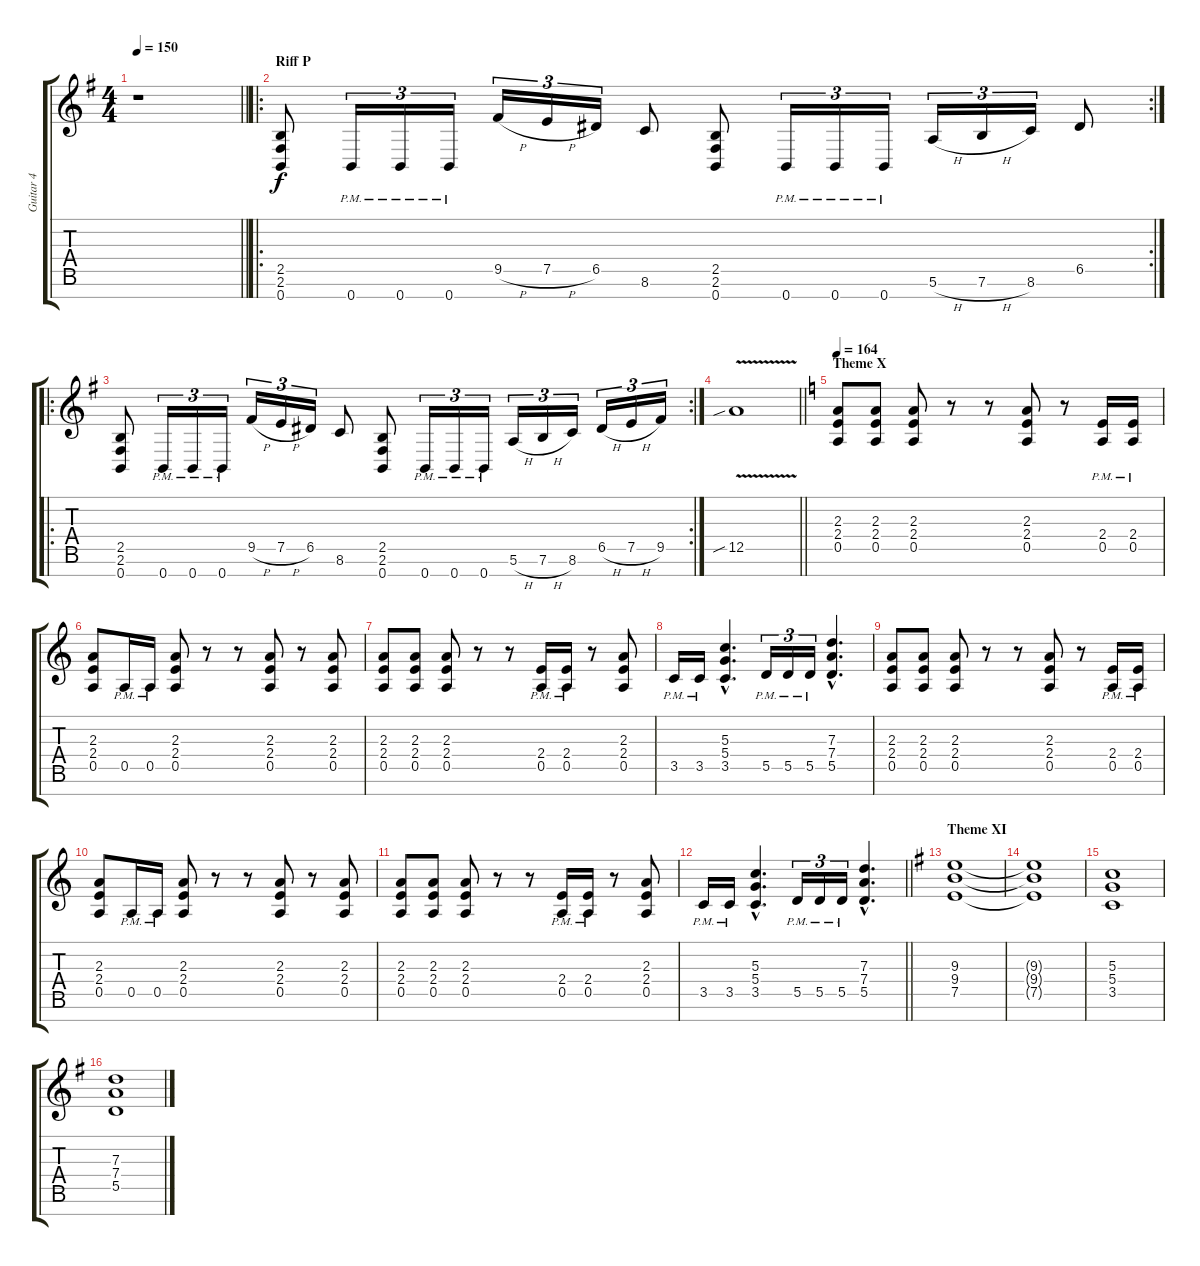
\track ("Guitar 4" "Guitar 4") {instrument distortionguitar}
\staff {score tabs}
\tuning (E4 B3 G3 D3 A2 E2 B1) {hide}
\ts (4 4)
\tempo 150
\clef g2
\barLineRight lightlight
\ks eminor
r.1{dy f} |
\ro
\rc 2
\section ("" "Riff P")
(2.5 2.6 0.7).8 0.7{pm}.16{tu (3 2)} 0.7{pm}.16{tu (3 2)} 0.7{pm}.16{tu (3 2)} 9.5{h}.16{tu (3 2)} 7.5{h}.16{tu (3 2)} 6.5.16{tu (3 2)} 8.6.8 (2.5 2.6 0.7).8 0.7{pm}.16{tu (3 2)} 0.7{pm}.16{tu (3 2)} 0.7{pm}.16{tu (3 2)} 5.6{h}.16{tu (3 2)} 7.6{h}.16{tu (3 2)} 8.6.16{tu (3 2)} 6.5.8 |
\ro
\rc 2
(2.5 2.6 0.7).8 0.7{pm}.16{tu (3 2)} 0.7{pm}.16{tu (3 2)} 0.7{pm}.16{tu (3 2)} 9.5{h}.16{tu (3 2)} 7.5{h}.16{tu (3 2)} 6.5.16{tu (3 2)} 8.6.8 (2.5 2.6 0.7).8 0.7{pm}.16{tu (3 2)} 0.7{pm}.16{tu (3 2)} 0.7{pm}.16{tu (3 2)} 5.6{h}.16{tu (3 2)} 7.6{h}.16{tu (3 2)} 8.6.16{tu (3 2)} 6.5{h}.16{tu (3 2)} 7.5{h}.16{tu (3 2)} 9.5.16{tu (3 2)} |
\barLineRight lightlight
12.5{v sib}.1 |
\section ("" "Theme X")
\tempo 164
\ks aminor
(2.3 2.4 0.5).8 (2.3 2.4 0.5).8 (2.3 2.4 0.5).8 r.8 r.8 (2.3 2.4 0.5).8 r.8 (2.4{pm} 0.5{pm}).16 (2.4{pm} 0.5{pm}).16 |
(2.3 2.4 0.5).8 0.5{pm}.16 0.5{pm}.16 (2.3 2.4 0.5).8 r.8 r.8 (2.3 2.4 0.5).8 r.8 (2.3 2.4 0.5).8 |
(2.3 2.4 0.5).8 (2.3 2.4 0.5).8 (2.3 2.4 0.5).8 r.8 r.8 (2.4{pm} 0.5{pm}).16 (2.4{pm} 0.5{pm}).16 r.8 (2.3 2.4 0.5).8 |
3.5{pm}.16 3.5{pm}.16 (5.3{hac} 5.4{hac} 3.5{hac}).4{d} 5.5{pm}.16{tu (3 2)} 5.5{pm}.16{tu (3 2)} 5.5{pm}.16{tu (3 2)} (7.3{hac} 7.4{hac} 5.5{hac}).4{d} |
(2.3 2.4 0.5).8 (2.3 2.4 0.5).8 (2.3 2.4 0.5).8 r.8 r.8 (2.3 2.4 0.5).8 r.8 (2.4{pm} 0.5{pm}).16 (2.4{pm} 0.5{pm}).16 |
(2.3 2.4 0.5).8 0.5{pm}.16 0.5{pm}.16 (2.3 2.4 0.5).8 r.8 r.8 (2.3 2.4 0.5).8 r.8 (2.3 2.4 0.5).8 |
(2.3 2.4 0.5).8 (2.3 2.4 0.5).8 (2.3 2.4 0.5).8 r.8 r.8 (2.4{pm} 0.5{pm}).16 (2.4{pm} 0.5{pm}).16 r.8 (2.3 2.4 0.5).8 |
\barLineRight lightlight
3.5{pm}.16 3.5{pm}.16 (5.3{hac} 5.4{hac} 3.5{hac}).4{d} 5.5{pm}.16{tu (3 2)} 5.5{pm}.16{tu (3 2)} 5.5{pm}.16{tu (3 2)} (7.3{hac} 7.4{hac} 5.5{hac}).4{d} |
\section ("" "Theme XI")
\ks eminor
(9.3 9.4 7.5).1 |
(9.3{t} 9.4{t} 7.5{t}).1 |
(5.3 5.4 3.5).1 |
(7.3 7.4 5.5).1
